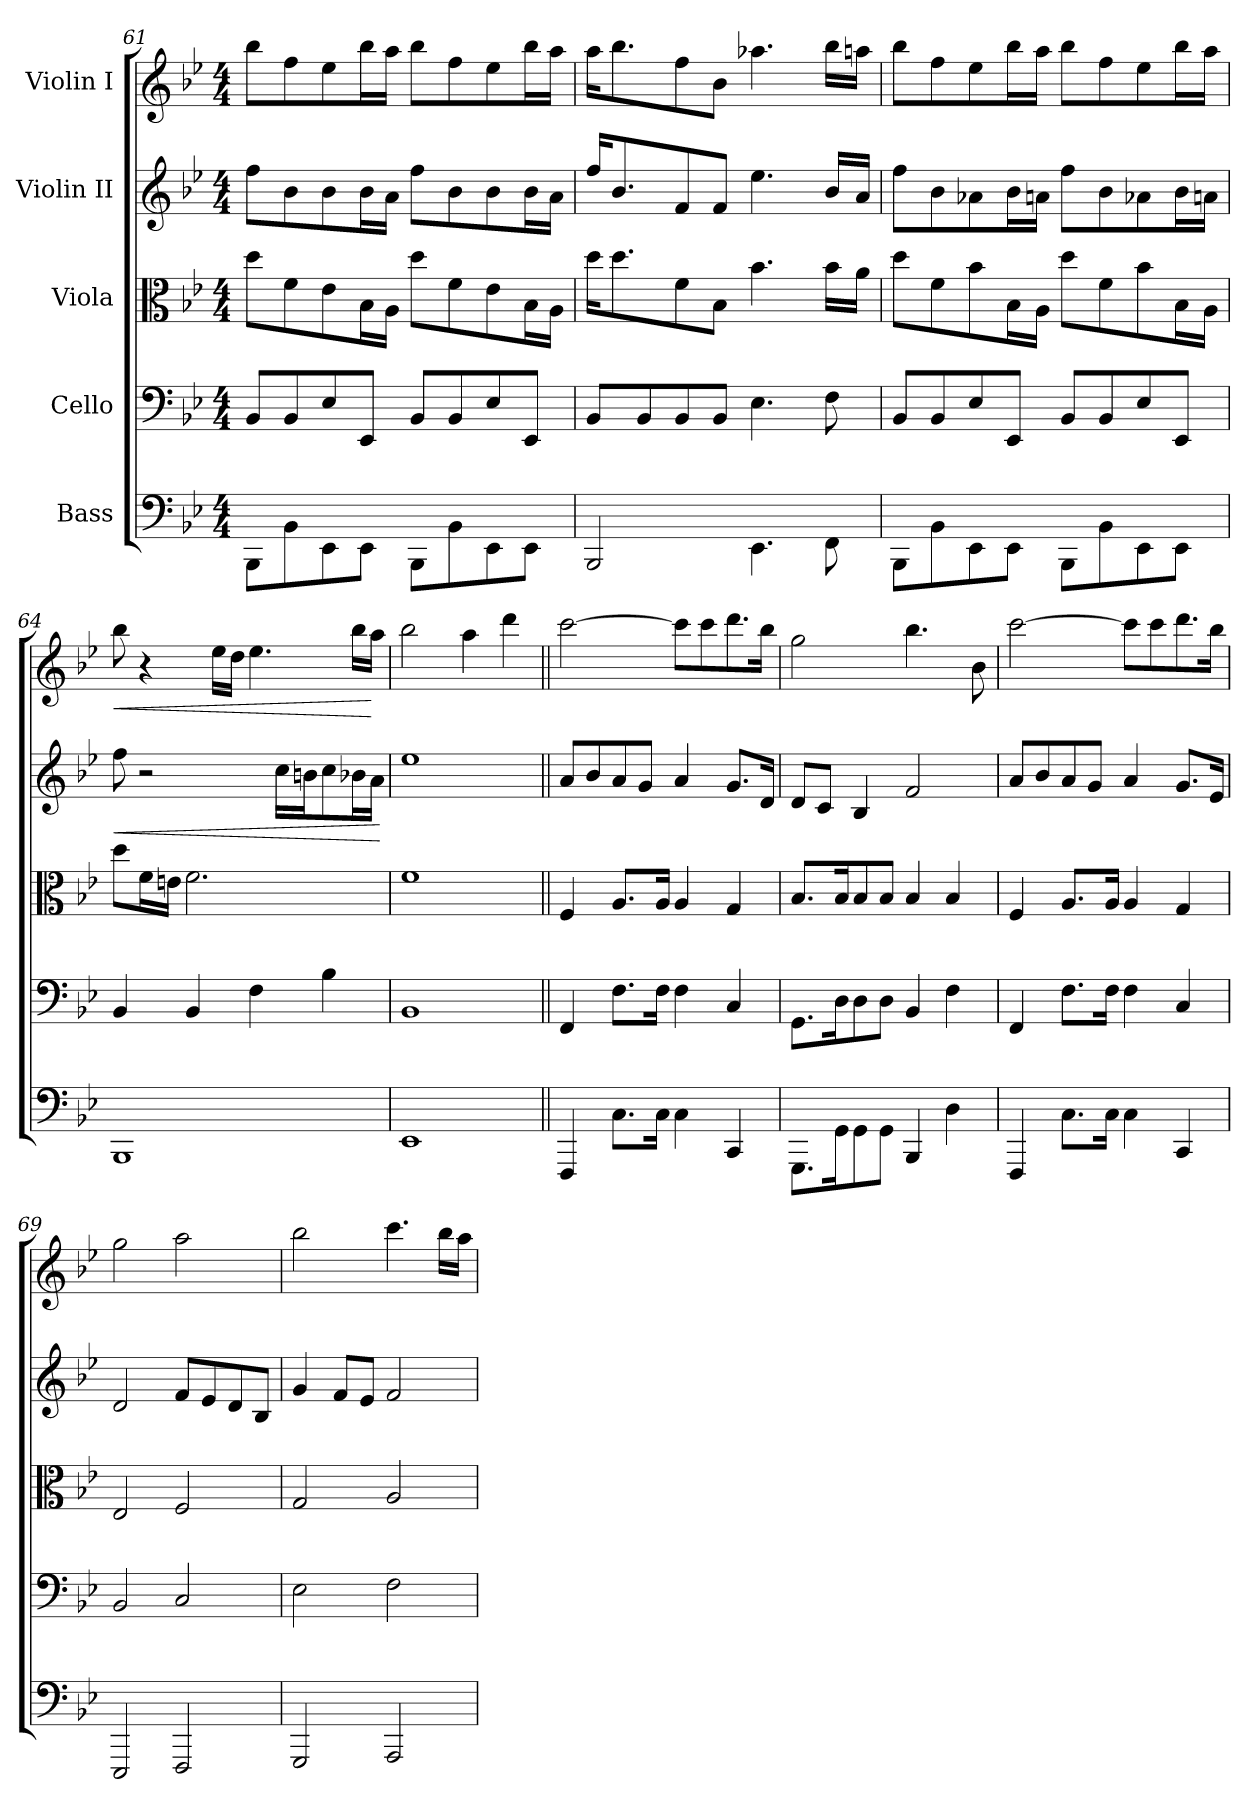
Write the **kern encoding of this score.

**kern	**kern	**kern	**kern	**dynam	**kern	**dynam
*part5	*part4	*part3	*part2	*part2	*part1	*part1
*staff5	*staff4	*staff3	*staff2	*staff2	*staff1	*staff1
*I"Bass	*I"Cello	*I"Viola	*I"Violin II	*	*I"Violin I	*
*clefF4	*clefF4	*clefC3	*clefG2	*	*clefG2	*
*ITrd7c12	*	*	*	*	*	*
*k[b-e-]	*k[b-e-]	*k[b-e-]	*k[b-e-]	*	*k[b-e-]	*
*B-:	*B-:	*B-:	*B-:	*	*B-:	*
*M4/4	*M4/4	*M4/4	*M4/4	*	*M4/4	*
=61	=61	=61	=61	=61	=61	=61
8BBBB-\L	8BB-/L	8dd\L	8ff\L	.	8bb-\L	.
8BBB-\	8BB-/	8f\	8b-\	.	8ff\	.
8EEE-\	8E-/	8e-\	8b-\	.	8ee-\	.
8EEE-\J	8EE-/J	16B-\L	16b-\L	.	16bb-\L	.
.	.	16A\JJ	16a\JJ	.	16aa\JJ	.
8BBBB-\L	8BB-/L	8dd\L	8ff\L	.	8bb-\L	.
8BBB-\	8BB-/	8f\	8b-\	.	8ff\	.
8EEE-\	8E-/	8e-\	8b-\	.	8ee-\	.
8EEE-\J	8EE-/J	16B-\L	16b-\L	.	16bb-\L	.
.	.	16A\JJ	16a\JJ	.	16aa\JJ	.
=62	=62	=62	=62	=62	=62	=62
2BBBB-/	8BB-/L	16dd\KL	16ff/KL	.	16aa\KL	.
.	.	8.dd\	8.b-/	.	8.bb-\	.
.	8BB-/	.	.	.	.	.
.	8BB-/	8f\	8f/	.	8ff\	.
.	8BB-/J	8B-\J	8f/J	.	8b-\J	.
4.EEE-\	4.E-\	4.b-\	4.ee-\	.	4.aa-X\	.
8FFF\	8F\	16b-\LL	16b-/LL	.	16bb-\LL	.
.	.	16a\JJ	16a/JJ	.	16aan\JJ	.
=63	=63	=63	=63	=63	=63	=63
8BBBB-\L	8BB-/L	8dd\L	8ff\L	.	8bb-\L	.
8BBB-\	8BB-/	8f\	8b-\	.	8ff\	.
8EEE-\	8E-/	8b-\	8a-X\	.	8ee-\	.
8EEE-\J	8EE-/J	16B-\L	16b-\L	.	16bb-\L	.
.	.	16A\JJ	16an\JJ	.	16aa\JJ	.
8BBBB-\L	8BB-/L	8dd\L	8ff\L	.	8bb-\L	.
8BBB-\	8BB-/	8f\	8b-\	.	8ff\	.
8EEE-\	8E-/	8b-\	8a-X\	.	8ee-\	.
8EEE-\J	8EE-/J	16B-\L	16b-\L	.	16bb-\L	.
.	.	16A\JJ	16an\JJ	.	16aa\JJ	.
!!LO:PB:g=z
=64	=64	=64	=64	=64	=64	=64
!	!	!	!	!LO:HP:b	!	!LO:HP:b
1BBBB-	4BB-/	8dd\L	8ff\	<	8bb-\	<
.	.	16f\L	2r	.	4r	.
.	.	16en\JJ	.	.	.	.
.	4BB-/	2.f\	.	.	.	.
.	.	.	.	.	16ee-\LL	.
.	.	.	.	.	16dd\JJ	.
.	4F\	.	.	.	4.ee-\	.
.	.	.	16cc\LL	.	.	.
.	.	.	16bn\J	.	.	.
.	4B-\	.	8cc\	.	.	.
.	.	.	16b-X\L	.	16bb-\LL	.
.	.	.	16a\JJ	.	16aa\JJ	[
.	.	.	.	[	.	.
=65	=65	=65	=65	=65	=65	=65
1EEE-	1BB-	1f	1ee-	.	2bb-\	.
.	.	.	.	.	4aa\	.
.	.	.	.	.	4ddd\	.
=66||	=66||	=66||	=66||	=66||	=66||	=66||
*	*	*	*	*	*MM60	*
4FFFF/	4FF/	4F/	8a/L	.	[2ccc\	.
.	.	.	8b-/	.	.	.
8.CC\L	8.F\L	8.A/L	8a/	.	.	.
.	.	.	8g/J	.	.	.
16CC\Jk	16F\Jk	16A/Jk	.	.	.	.
4CC\	4F\	4A/	4a/	.	8ccc\L]	.
.	.	.	.	.	8ccc\	.
4CCC/	4C/	4G/	8.g/L	.	8.ddd\	.
.	.	.	16d/Jk	.	16bb-\Jk	.
=67	=67	=67	=67	=67	=67	=67
8.GGGG\L	8.GG\L	8.B-/L	8d/L	.	2gg\	.
.	.	.	8c/J	.	.	.
16GGG\K	16D\K	16B-/K	.	.	.	.
8GGG\	8D\	8B-/	4B-/	.	.	.
8GGG\J	8D\J	8B-/J	.	.	.	.
4BBBB-/	4BB-/	4B-/	2f/	.	4.bb-\	.
4DD\	4F\	4B-/	.	.	.	.
.	.	.	.	.	8b-\	.
=68	=68	=68	=68	=68	=68	=68
4FFFF/	4FF/	4F/	8a/L	.	[2ccc\	.
.	.	.	8b-/	.	.	.
8.CC\L	8.F\L	8.A/L	8a/	.	.	.
.	.	.	8g/J	.	.	.
16CC\Jk	16F\Jk	16A/Jk	.	.	.	.
4CC\	4F\	4A/	4a/	.	8ccc\L]	.
.	.	.	.	.	8ccc\	.
4CCC/	4C/	4G/	8.g/L	.	8.ddd\	.
.	.	.	16e-/Jk	.	16bb-\Jk	.
=69	=69	=69	=69	=69	=69	=69
2EEEE-/	2BB-/	2E-/	2d/	.	2gg\	.
2FFFF/	2C/	2F/	8f/L	.	2aa\	.
.	.	.	8e-/	.	.	.
.	.	.	8d/	.	.	.
.	.	.	8B-/J	.	.	.
=70	=70	=70	=70	=70	=70	=70
2GGGG/	2E-\	2G/	4g/	.	2bb-\	.
.	.	.	8f/L	.	.	.
.	.	.	8e-/J	.	.	.
2AAAA/	2F\	2A/	2f/	.	4.ccc\	.
.	.	.	.	.	16bb-\LL	.
.	.	.	.	.	16aa\JJ	.
=	=	=	=	=	=	=
*-	*-	*-	*-	*-	*-	*-
